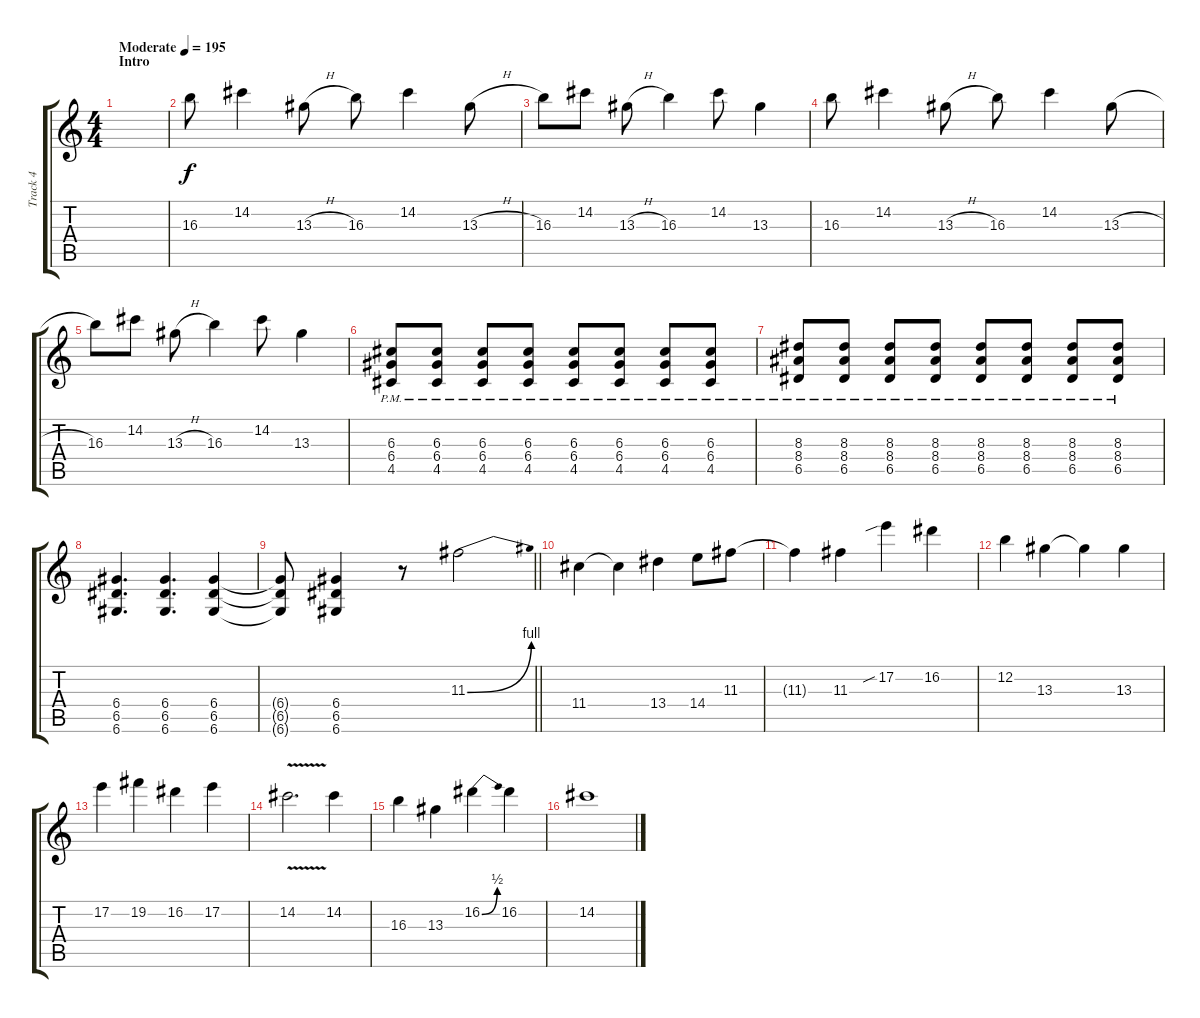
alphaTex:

\track ("Track 4" "Track 4") {instrument distortionguitar}
\staff {score tabs}
\tuning (E4 B3 G3 D3 A2 D2) {hide}
\ts (4 4)
\section ("" "Intro")
\tempo (195 "Moderate")
\clef g2
\ks c
|
16.3.8 14.2.4 13.3{h}.8 16.3.8 14.2.4 13.3{h}.8 |
16.3.8 14.2.8 13.3{h}.8 16.3.4 14.2.8 13.3.4 |
16.3.8 14.2.4 13.3{h}.8 16.3.8 14.2.4 13.3{h}.8 |
16.3.8 14.2.8 13.3{h}.8 16.3.4 14.2.8 13.3.4 |
(6.3{pm} 6.4{pm} 4.5{pm}).8 (6.3{pm} 6.4{pm} 4.5{pm}).8 (6.3{pm} 6.4{pm} 4.5{pm}).8 (6.3{pm} 6.4{pm} 4.5{pm}).8 (6.3{pm} 6.4{pm} 4.5{pm}).8 (6.3{pm} 6.4{pm} 4.5{pm}).8 (6.3{pm} 6.4{pm} 4.5{pm}).8 (6.3{pm} 6.4{pm} 4.5{pm}).8 |
(8.3{pm} 8.4{pm} 6.5{pm}).8 (8.3{pm} 8.4{pm} 6.5{pm}).8 (8.3{pm} 8.4{pm} 6.5{pm}).8 (8.3{pm} 8.4{pm} 6.5{pm}).8 (8.3{pm} 8.4{pm} 6.5{pm}).8 (8.3{pm} 8.4{pm} 6.5{pm}).8 (8.3{pm} 8.4{pm} 6.5{pm}).8 (8.3{pm} 8.4{pm} 6.5{pm}).8 |
(6.4 6.5 6.6).4{d} (6.4 6.5 6.6).4{d} (6.4 6.5 6.6).4 |
\barLineRight lightlight
(6.4{t} 6.5{t} 6.6{t}).8 (6.4 6.5 6.6).4 r.8 11.3{be (bend 0 0 60 4)}.2 |
\section ("" "")
11.4.4 11.4{t}.4 13.4.4 14.4.8 11.3.8 |
11.3{t}.4 11.3.4 17.2{sib}.4 16.2.4 |
12.2.4 13.3.4 13.3{t}.4 13.3.4 |
17.2.4 19.2.4 16.2.4 17.2.4 |
14.2{v}.2{d} 14.2.4 |
16.3.4 13.3.4 16.2{be (bend 0 0 60 2)}.4 16.2.4 |
14.2.1
